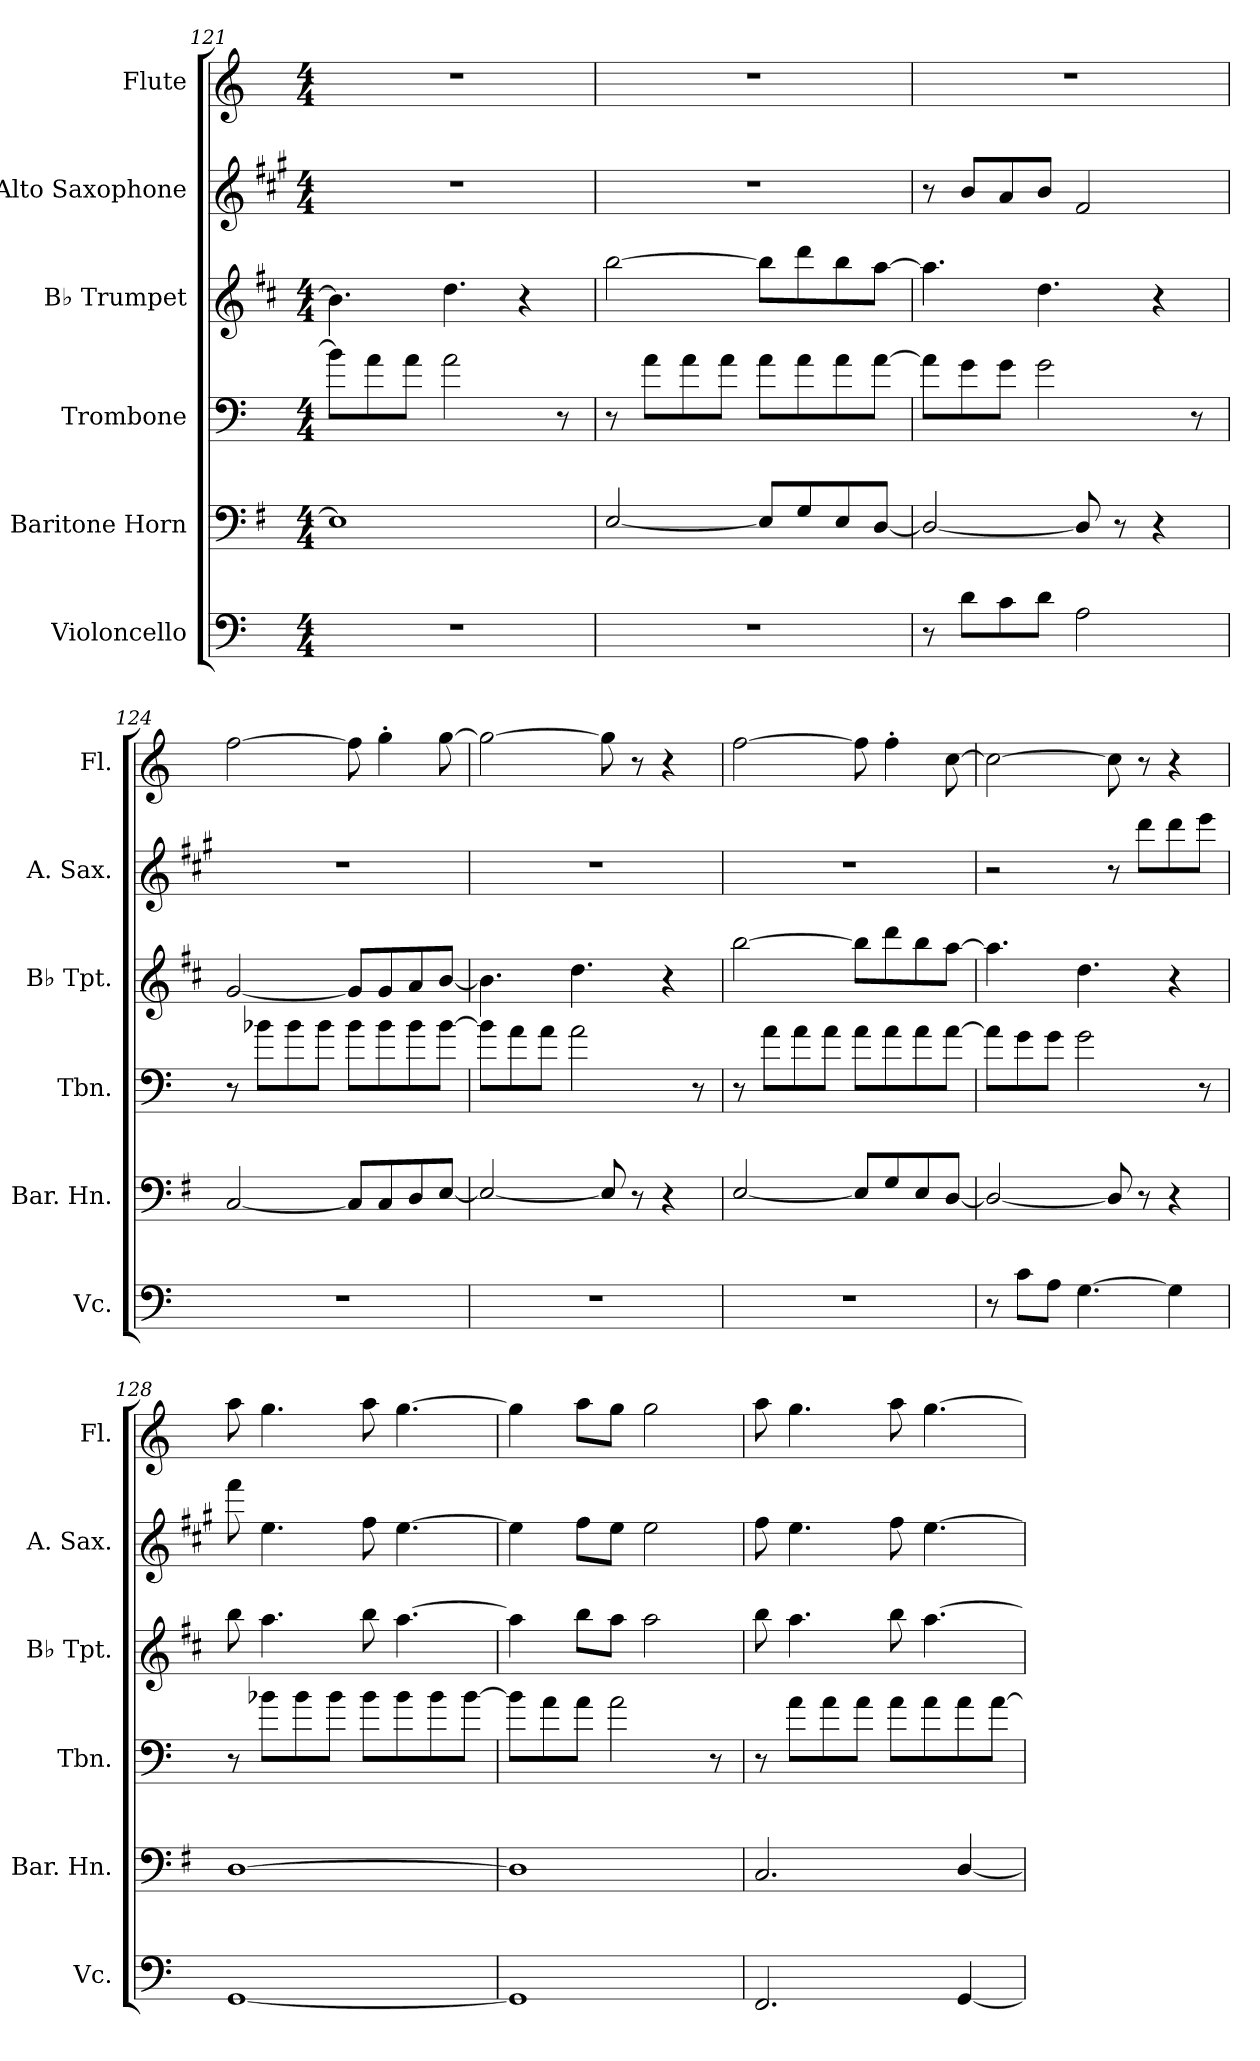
**kern	**kern	**kern	**kern	**kern	**kern
*part6	*part5	*part4	*part3	*part2	*part1
*staff6	*staff5	*staff4	*staff3	*staff2	*staff1
*I"Violoncello	*I"Baritone Horn	*I"Trombone	*I"B♭ Trumpet	*I"Alto Saxophone	*I"Flute
*I'Vc.	*I'Bar. Hn.	*I'Tbn.	*I'B♭ Tpt.	*I'A. Sax.	*I'Fl.
*clefF4	*clefF4	*clefF4	*clefG2	*clefG2	*clefG2
*	*ITrd4c7	*	*ITrd1c2	*ITrd5c9	*
*k[]	*k[]	*k[]	*k[]	*k[]	*k[]
*M4/4	*M4/4	*M4/4	*M4/4	*M4/4	*M4/4
=121	=121	=121	=121	=121	=121
1r	1AA]	8b-\L]	4.a\]	1r	1r
.	.	8a\	.	.	.
.	.	8a\J	.	.	.
.	.	2a\	4.cc\	.	.
.	.	.	4r	.	.
.	.	8r	.	.	.
!!LO:LB:g=z
=122	=122	=122	=122	=122	=122
1r	[2AA/	8r	[2aa\	1r	1r
.	.	8a\L	.	.	.
.	.	8a\	.	.	.
.	.	8a\J	.	.	.
.	8AA/L]	8a\L	8aa\L]	.	.
.	8C/	8a\	8ccc\	.	.
.	8AA/	8a\	8aa\	.	.
.	[8GG/J	[8a\J	[8gg\J	.	.
=123	=123	=123	=123	=123	=123
8r	2GG/_	8a\L]	4.gg\]	8r	1r
8d\L	.	8g\	.	8d/L	.
8c\	.	8g\J	.	8c/	.
8d\J	.	2g\	4.cc\	8d/J	.
2A\	8GG/]	.	.	2A/	.
.	8r	.	.	.	.
.	4r	.	4r	.	.
.	.	8r	.	.	.
=124	=124	=124	=124	=124	=124
1r	[2FF/	8r	[2f/	1r	[2ff\
.	.	8b-X\L	.	.	.
.	.	8b-\	.	.	.
.	.	8b-\J	.	.	.
.	8FF/L]	8b-\L	8f/L]	.	8ff\]
.	8FF/	8b-\	8f/	.	4gg'\
.	8GG/	8b-\	8g/	.	.
.	[8AA/J	[8b-\J	[8a/J	.	[8gg\
=125	=125	=125	=125	=125	=125
1r	2AA/_	8b-\L]	4.a\]	1r	2gg\_
.	.	8a\	.	.	.
.	.	8a\J	.	.	.
.	.	2a\	4.cc\	.	.
.	8AA/]	.	.	.	8gg\]
.	8r	.	.	.	8r
.	4r	.	4r	.	4r
.	.	8r	.	.	.
!!LO:PB:g=z
=126	=126	=126	=126	=126	=126
1r	[2AA/	8r	[2aa\	1r	[2ff\
.	.	8a\L	.	.	.
.	.	8a\	.	.	.
.	.	8a\J	.	.	.
.	8AA/L]	8a\L	8aa\L]	.	8ff\]
.	8C/	8a\	8ccc\	.	4ff'\
.	8AA/	8a\	8aa\	.	.
.	[8GG/J	[8a\J	[8gg\J	.	[8cc\
=127	=127	=127	=127	=127	=127
8r	2GG/_	8a\L]	4.gg\]	2r	2cc\_
8c\L	.	8g\	.	.	.
8A\J	.	8g\J	.	.	.
[4.G\	.	2g\	4.cc\	.	.
.	8GG/]	.	.	8r	8cc\]
.	8r	.	.	8ff\L	8r
4G\]	4r	.	4r	8ff\	4r
.	.	8r	.	8gg\J	.
=128	=128	=128	=128	=128	=128
[1GG	[1GG	8r	8aa\	8aa\	8aa\
.	.	8b-X\L	4.gg\	4.g\	4.gg\
.	.	8b-\	.	.	.
.	.	8b-\J	.	.	.
.	.	8b-\L	8aa\	8a\	8aa\
.	.	8b-\	[4.gg\	[4.g\	[4.gg\
.	.	8b-\	.	.	.
.	.	[8b-\J	.	.	.
=129	=129	=129	=129	=129	=129
1GG]	1GG]	8b-\L]	4gg\]	4g\]	4gg\]
.	.	8a\	.	.	.
.	.	8a\J	8aa\L	8a\L	8aa\L
.	.	2a\	8gg\J	8g\J	8gg\J
.	.	.	2gg\	2g\	2gg\
.	.	8r	.	.	.
!!LO:LB:g=z
=130	=130	=130	=130	=130	=130
2.FF/	2.FF/	8r	8aa\	8a\	8aa\
.	.	8a\L	4.gg\	4.g\	4.gg\
.	.	8a\	.	.	.
.	.	8a\J	.	.	.
.	.	8a\L	8aa\	8a\	8aa\
.	.	8a\	[4.gg\	[4.g\	[4.gg\
[4GG/	[4GG/	8a\	.	.	.
.	.	[8a\J	.	.	.
=	=	=	=	=	=
*-	*-	*-	*-	*-	*-
